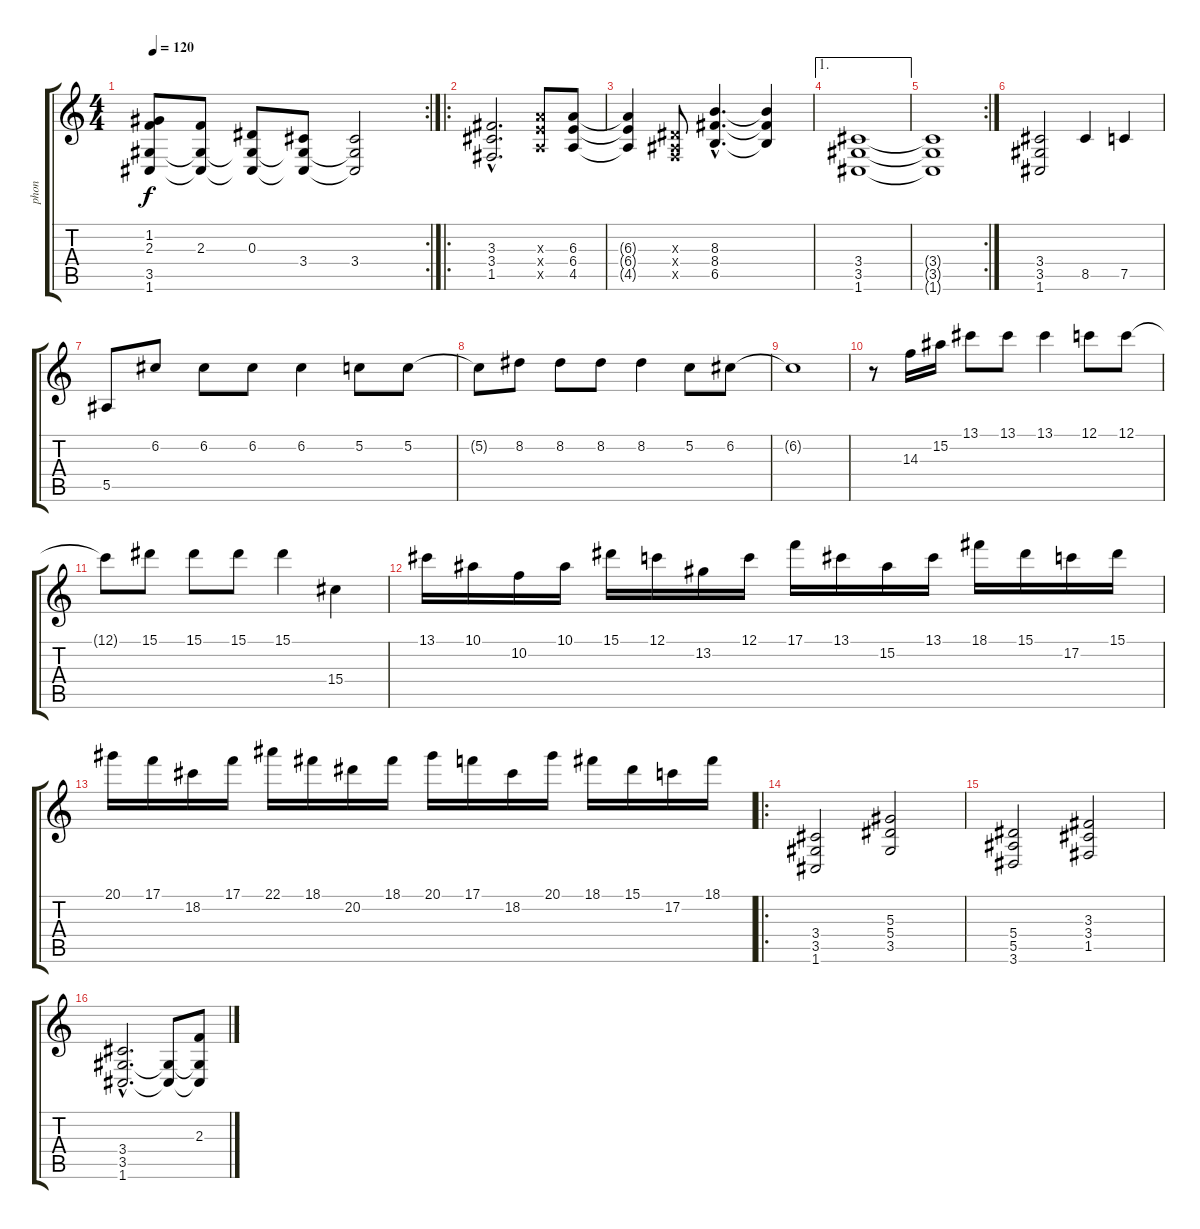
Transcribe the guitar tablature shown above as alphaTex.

\track ("phon" "phon") {instrument overdrivenguitar}
\staff {score tabs}
\tuning (C4 G3 Eb3 Bb2 F2 C2) {hide}
\rc 2
\ts (4 4)
\tempo 120
\clef g2
\ks c
(1.2 2.3{t} 3.5{t} 1.6{t}).8{dy f} (2.3 3.5{t} 1.6{t}).8 (0.3 3.5{t} 1.6{t}).8 (3.4 3.5{t} 1.6{t}).8 (3.4 3.5{t} 1.6{t}).2 |
\ro
(3.3{hac} 3.4{hac} 1.5{hac}).2{d} (6.3{x} 6.4{x} 4.5{x}).8 (6.3 6.4 4.5).8 |
(6.3{t} 6.4{t} 4.5{t}).4 (0.3{x} 0.4{x} 0.5{x}).8 (8.3{hac} 8.4{hac} 6.5{hac}).4{d} (8.3{t} 8.4{t} 6.5{t}).4 |
\ae 1
(3.4 3.5 1.6).1 |
\rc 2
(3.4{t} 3.5{t} 1.6{t}).1 |
(3.4 3.5 1.6).2 8.5.4 7.5.4 |
5.5.8 6.2.8 6.2.8 6.2.8 6.2.4 5.2.8 5.2.8 |
5.2{t}.8 8.2.8 8.2.8 8.2.8 8.2.4 5.2.8 6.2.8 |
6.2{t}.1 |
r.8 14.3.16 15.2.16 13.1.8 13.1.8 13.1.4 12.1.8 12.1.8 |
12.1{t}.8 15.1.8 15.1.8 15.1.8 15.1.4 15.4.4 |
13.1.16 10.1.16 10.2.16 10.1.16 15.1.16 12.1.16 13.2.16 12.1.16 17.1.16 13.1.16 15.2.16 13.1.16 18.1.16 15.1.16 17.2.16 15.1.16 |
20.1.16 17.1.16 18.2.16 17.1.16 22.1.16 18.1.16 20.2.16 18.1.16 20.1.16 17.1.16 18.2.16 20.1.16 18.1.16 15.1.16 17.2.16 18.1.16 |
\ro
(3.4 3.5 1.6).2 (5.3 5.4 3.5).2 |
(5.4 5.5 3.6).2 (3.3 3.4 1.5).2 |
(3.4{hac} 3.5{hac} 1.6{hac}).2{d} (3.5{t} 1.6{t}).8 (2.3 3.5{t} 1.6{t}).8
